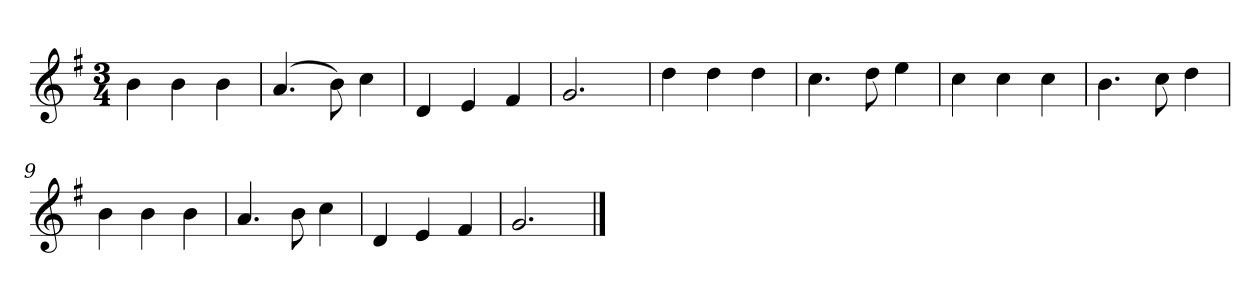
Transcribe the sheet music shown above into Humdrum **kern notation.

**kern
*part1
*staff1
*k[f#]
*M3/4
*MM120
=1
4b
4b
4b
=2
(4.a
8b)
4cc
=3
4d
4e
4f#
=4
2.g
=5
4dd
4dd
4dd
=6
4.cc
8dd
4ee
=7
4cc
4cc
4cc
=8
4.b
8cc
4dd
=9
4b
4b
4b
=10
4.a
8b
4cc
=11
4d
4e
4f#
=12
2.g
==
*-
